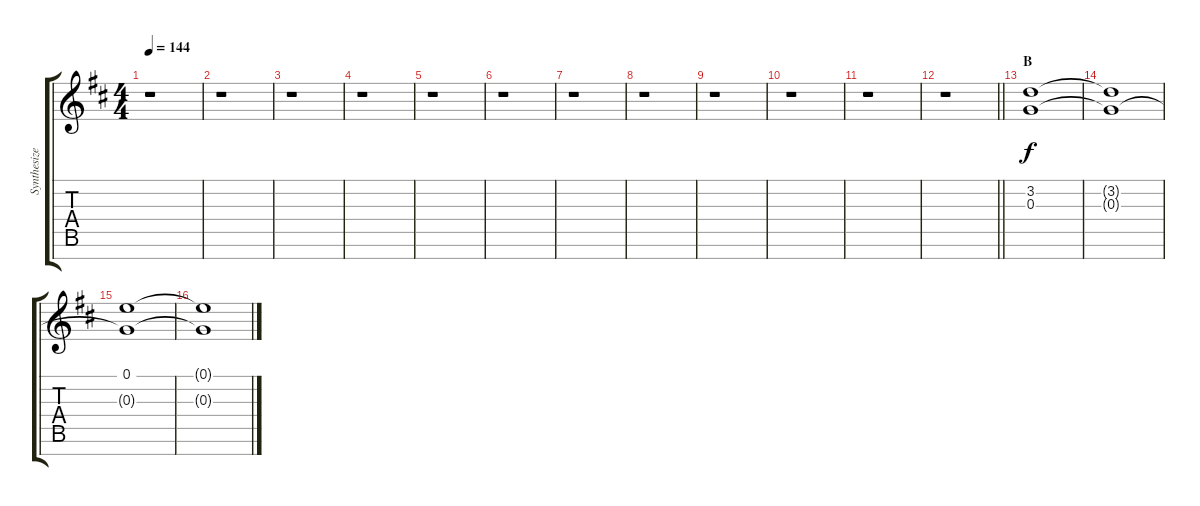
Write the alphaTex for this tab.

\track ("Synthesizer I" "Synthesize") {instrument lead6voice}
\staff {score tabs}
\tuning (E5 B4 G4 D4 A3 E3 B2) {hide}
\ts (4 4)
\tempo 144
\clef g2
\ks d
r.1{dy f} |
r.1 |
r.1 |
r.1 |
r.1 |
r.1 |
r.1 |
r.1 |
r.1 |
r.1 |
r.1 |
\barLineRight lightlight
r.1 |
\section ("" "B")
(3.2 0.3).1 |
(3.2{t} 0.3{t}).1 |
(0.1 0.3{t}).1 |
(0.1{t} 0.3{t}).1
